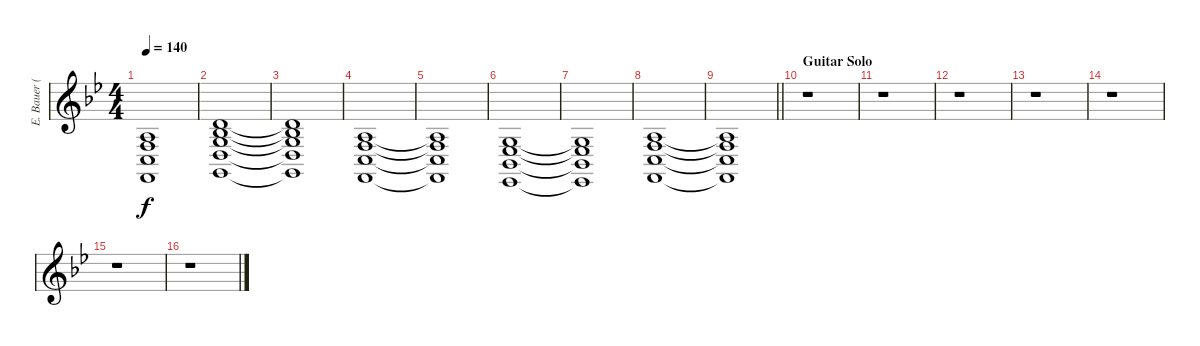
\track ("E. Bauer (Keyboard)" "E. Bauer (") {instrument choiraahs}
\staff {score}
\tuning (E4 B3 G3 D3 A2 E2 B1) {hide}
\ts (4 4)
\tempo 140
\clef g2
\ks gminor
(2.3{t} 3.4{t} 3.5{t} 1.6{t}).1{dy f} |
(3.2 3.3 5.4 5.5 3.6).1 |
(3.2{t} 3.3{t} 5.4{t} 5.5{t} 3.6{t}).1 |
(2.3 3.4 3.5 1.6).1 |
(2.3{t} 3.4{t} 3.5{t} 1.6{t}).1 |
(5.4 6.5 6.6 4.7).1 |
(5.4{t} 6.5{t} 6.6{t} 4.7{t}).1 |
(2.3 3.4 3.5 1.6).1 |
\barLineRight lightlight
(2.3{t} 3.4{t} 3.5{t} 1.6{t}).1 |
\section ("" "Guitar Solo")
r.1 |
r.1 |
r.1 |
r.1 |
r.1 |
r.1 |
r.1
